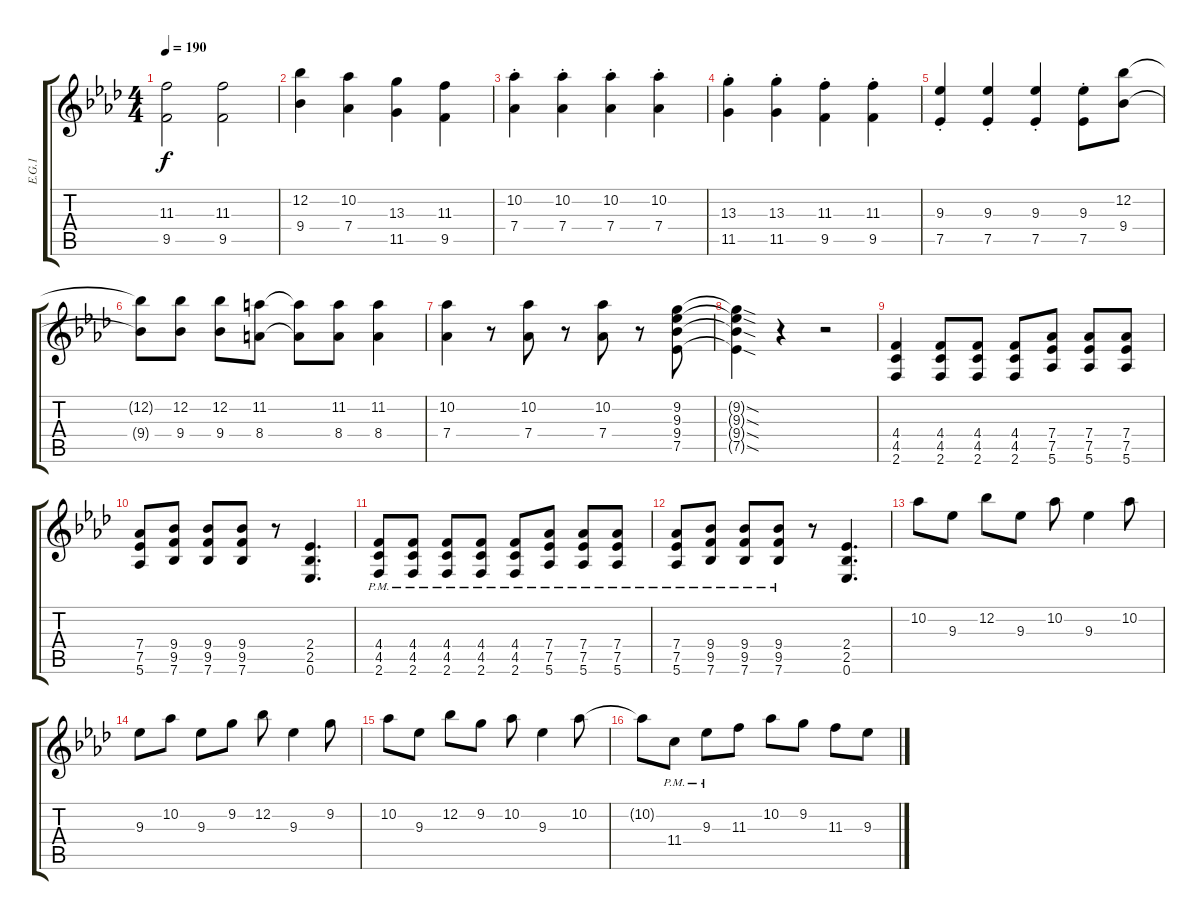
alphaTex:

\track ("E.G.1" "E.G.1") {instrument distortionguitar}
\staff {score tabs}
\tuning (Eb4 Bb3 Gb3 Db3 Ab2 Eb2) {hide}
\ts (4 4)
\tempo 190
\clef g2
\ks ab
(11.3{t} 9.5{t}).2{dy f} (11.3 9.5).2 |
(12.2 9.4).4 (10.2 7.4).4 (13.3 11.5).4 (11.3 9.5).4 |
(10.2{st} 7.4{st}).4 (10.2{st} 7.4{st}).4 (10.2{st} 7.4{st}).4 (10.2{st} 7.4{st}).4 |
(13.3{st} 11.5{st}).4 (13.3{st} 11.5{st}).4 (11.3{st} 9.5{st}).4 (11.3{st} 9.5{st}).4 |
(9.3{st} 7.5{st}).4 (9.3{st} 7.5{st}).4 (9.3{st} 7.5{st}).4 (9.3{st} 7.5{st}).8 (12.2 9.4).8 |
(12.2{t} 9.4{t}).8 (12.2 9.4).8 (12.2 9.4).8 (11.2 8.4).8 (11.2{t} 8.4{t}).8 (11.2 8.4).8 (11.2 8.4).4 |
(10.2 7.4).4 r.8 (10.2 7.4).8 r.8 (10.2 7.4).8 r.8 (9.2 9.3 9.4 7.5).8 |
(9.2{sod t} 9.3{sod t} 9.4{sod t} 7.5{sod t}).4 r.4 r.2 |
(4.4 4.5 2.6).4 (4.4 4.5 2.6).8 (4.4 4.5 2.6).8 (4.4 4.5 2.6).8 (7.4 7.5 5.6).8 (7.4 7.5 5.6).8 (7.4 7.5 5.6).8 |
(7.4 7.5 5.6).8 (9.4 9.5 7.6).8 (9.4 9.5 7.6).8 (9.4 9.5 7.6).8 r.8 (2.4 2.5 0.6).4{d} |
(4.4{pm} 4.5{pm} 2.6{pm}).8 (4.4{pm} 4.5{pm} 2.6{pm}).8 (4.4{pm} 4.5{pm} 2.6{pm}).8 (4.4{pm} 4.5{pm} 2.6{pm}).8 (4.4{pm} 4.5{pm} 2.6{pm}).8 (7.4{pm} 7.5{pm} 5.6{pm}).8 (7.4{pm} 7.5{pm} 5.6{pm}).8 (7.4{pm} 7.5{pm} 5.6{pm}).8 |
(7.4{pm} 7.5{pm} 5.6{pm}).8 (9.4{pm} 9.5{pm} 7.6{pm}).8 (9.4{pm} 9.5{pm} 7.6{pm}).8 (9.4{pm} 9.5{pm} 7.6{pm}).8 r.8 (2.4 2.5 0.6).4{d} |
10.2.8 9.3.8 12.2.8 9.3.8 10.2.8 9.3.4 10.2.8 |
9.3.8 10.2.8 9.3.8 9.2.8 12.2.8 9.3.4 9.2.8 |
10.2.8 9.3.8 12.2.8 9.2.8 10.2.8 9.3.4 10.2.8 |
10.2{t}.8 11.4{pm}.8 9.3{pm}.8 11.3.8 10.2.8 9.2.8 11.3.8 9.3.8
